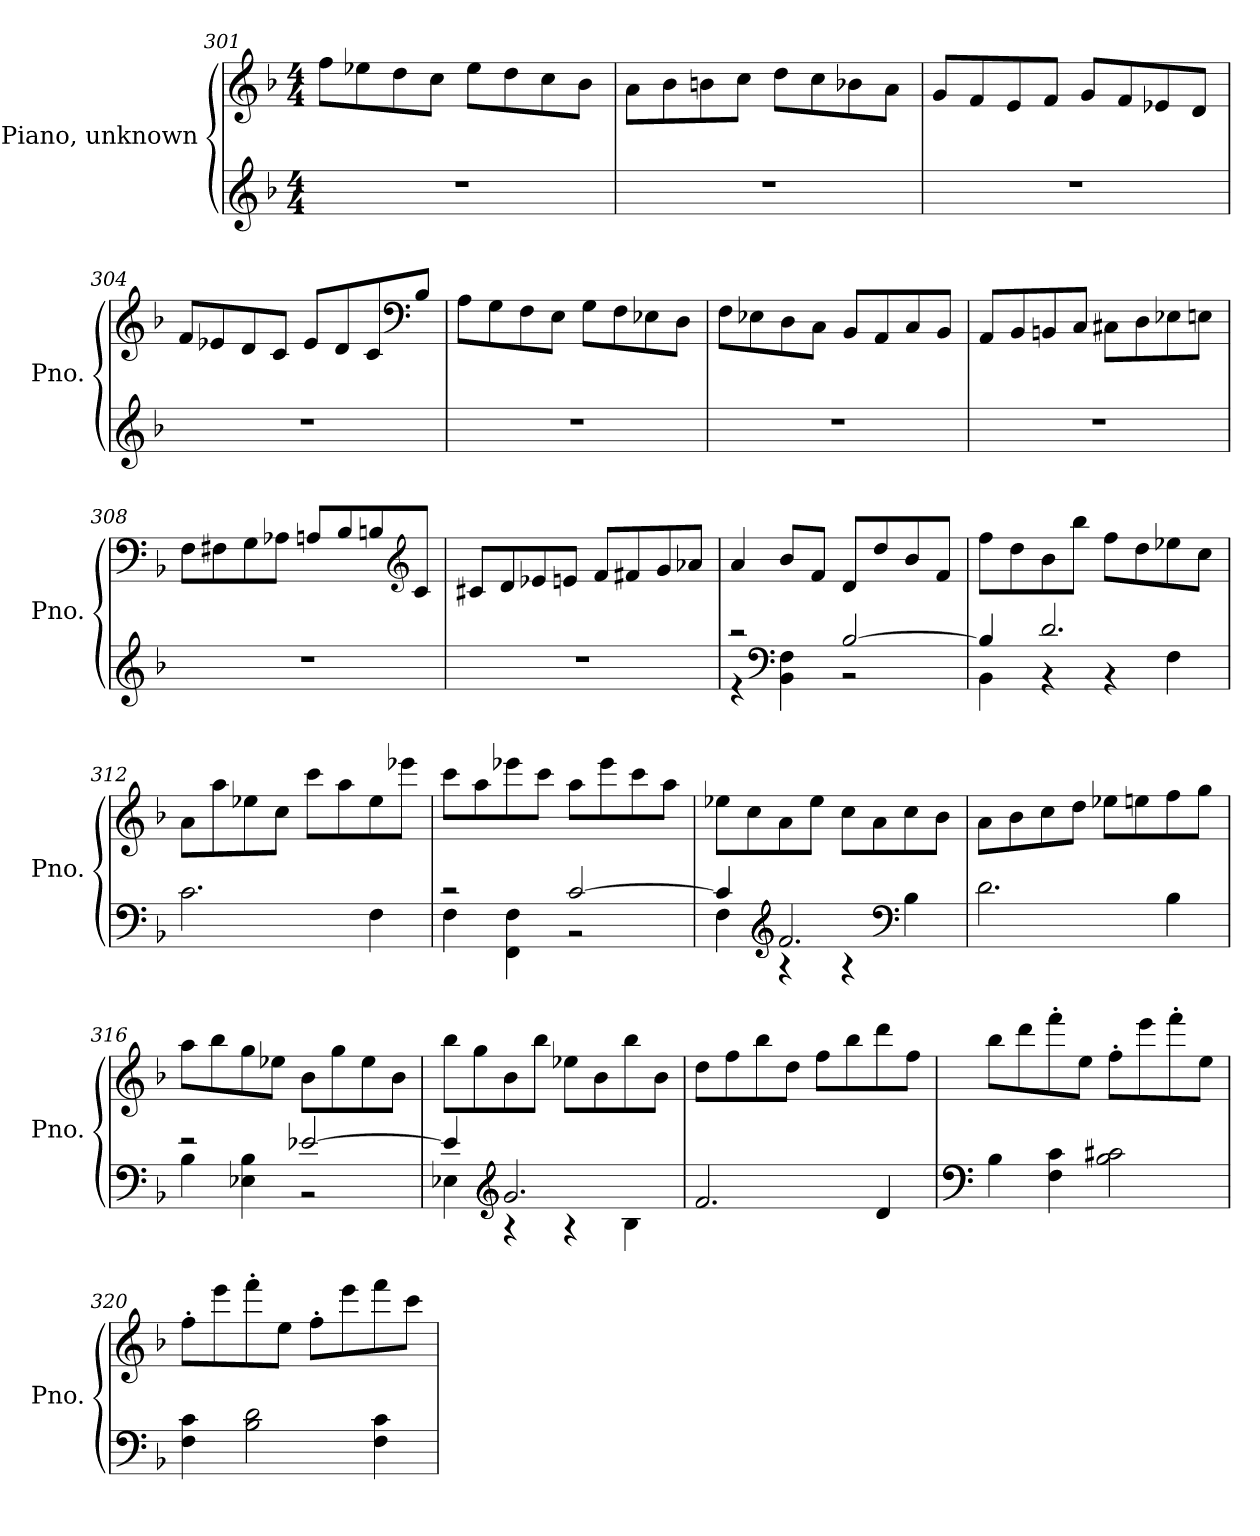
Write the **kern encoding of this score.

**kern	**kern
*part1	*part1
*staff2	*staff1
*I"Piano, unknown	*
*I'Pno.	*
*clefG2	*clefG2
*k[b-]	*k[b-]
*M4/4	*M4/4
=301	=301
1r	8ff\L
.	8ee-X\
.	8dd\
.	8cc\J
.	8ee-\L
.	8dd\
.	8cc\
.	8b-\J
=302	=302
1r	8a\L
.	8b-\
.	8bn\
.	8cc\J
.	8dd\L
.	8cc\
.	8b-X\
.	8a\J
=303	=303
1r	8g/L
.	8f/
.	8e/
.	8f/J
.	8g/L
.	8f/
.	8e-X/
.	8d/J
!!LO:LB:g=z
=304	=304
1r	8f/L
.	8e-X/
.	8d/
.	8c/J
.	8e-/L
.	8d/
.	8c/
*	*clefF4
.	8B-/J
=305	=305
1r	8A\L
.	8G\
.	8F\
.	8E\J
.	8G\L
.	8F\
.	8E-X\
.	8D\J
=306	=306
1r	8F\L
.	8E-X\
.	8D\
.	8C\J
.	8BB-/L
.	8AA/
.	8C/
.	8BB-/J
=307	=307
1r	8AA/L
.	8BB-/
.	8BBn/
.	8C/J
.	8C#X\L
.	8D\
.	8E-X\
.	8En\J
!!LO:PB:g=z
=308	=308
1r	8F\L
.	8F#X\
.	8G\
.	8A-X\J
.	8An/L
.	8B-/
.	8Bn/
*	*clefG2
.	8c/J
=309	=309
1r	8c#X/L
.	8d/
.	8e-X/
.	8en/J
.	8f/L
.	8f#X/
.	8g/
.	8a-X/J
=310	=310
*^	*
2r	4r	4a/
*clefF4	*	*
.	4BB-\ 4F\	8b-/L
.	.	8f/J
[2B-/	2r	8d/L
.	.	8dd/
.	.	8b-/
.	.	8f/J
=311	=311	=311
4B-/]	4BB-\	8ff\L
.	.	8dd\
2.d/	4r	8b-\
.	.	8bb-\J
.	4r	8ff\L
.	.	8dd\
.	4F\	8ee-X\
.	.	8cc\J
*v	*v	*
!!LO:LB:g=z
=312	=312
2.c\	8a\L
.	8aa\
.	8ee-X\
.	8cc\J
.	8ccc\L
.	8aa\
4F\	8ee-\
.	8eee-X\J
=313	=313
*^	*
2r	4F\	8ccc\L
.	.	8aa\
.	4FF\ 4F\	8eee-X\
.	.	8ccc\J
[2c/	2r	8aa\L
.	.	8eee-\
.	.	8ccc\
.	.	8aa\J
=314	=314	=314
4c/]	4F\	8ee-X\L
.	.	8cc\
*clefG2	*	*
2.f/	4r	8a\
.	.	8ee-\J
.	4r	8cc\L
.	.	8a\
*clefF4	*	*
.	4B-\	8cc\
.	.	8b-\J
*v	*v	*
=315	=315
2.d\	8a\L
.	8b-\
.	8cc\
.	8dd\J
.	8ee-X\L
.	8een\
4B-\	8ff\
.	8gg\J
!!LO:LB:g=z
=316	=316
*^	*
2r	4B-\	8aa\L
.	.	8bb-\
.	4E-X\ 4B-\	8gg\
.	.	8ee-X\J
[2e-X/	2r	8b-\L
.	.	8gg\
.	.	8ee-\
.	.	8b-\J
=317	=317	=317
4e-/]	4E-X\	8bb-\L
.	.	8gg\
*clefG2	*	*
2.g/	4r	8b-\
.	.	8bb-\J
.	4r	8ee-X\L
.	.	8b-\
.	4B-\	8bb-\
.	.	8b-\J
*v	*v	*
=318	=318
2.f/	8dd\L
.	8ff\
.	8bb-\
.	8dd\J
.	8ff\L
.	8bb-\
4d/	8ddd\
.	8ff\J
=319	=319
*clefF4	*
4B-\	8bb-\L
.	8ddd\
4F\ 4c\	8fff'\
.	8ee\J
2B-\ 2c#X\	8ff'\L
.	8eee\
.	8fff'\
.	8ee\J
!!LO:LB:g=z
=320	=320
4F\ 4c\	8ff'\L
.	8eee\
2B-\ 2d\	8fff'\
.	8ee\J
.	8ff'\L
.	8eee\
4F\ 4c\	8fff\
.	8ccc\J
=	=
*-	*-
